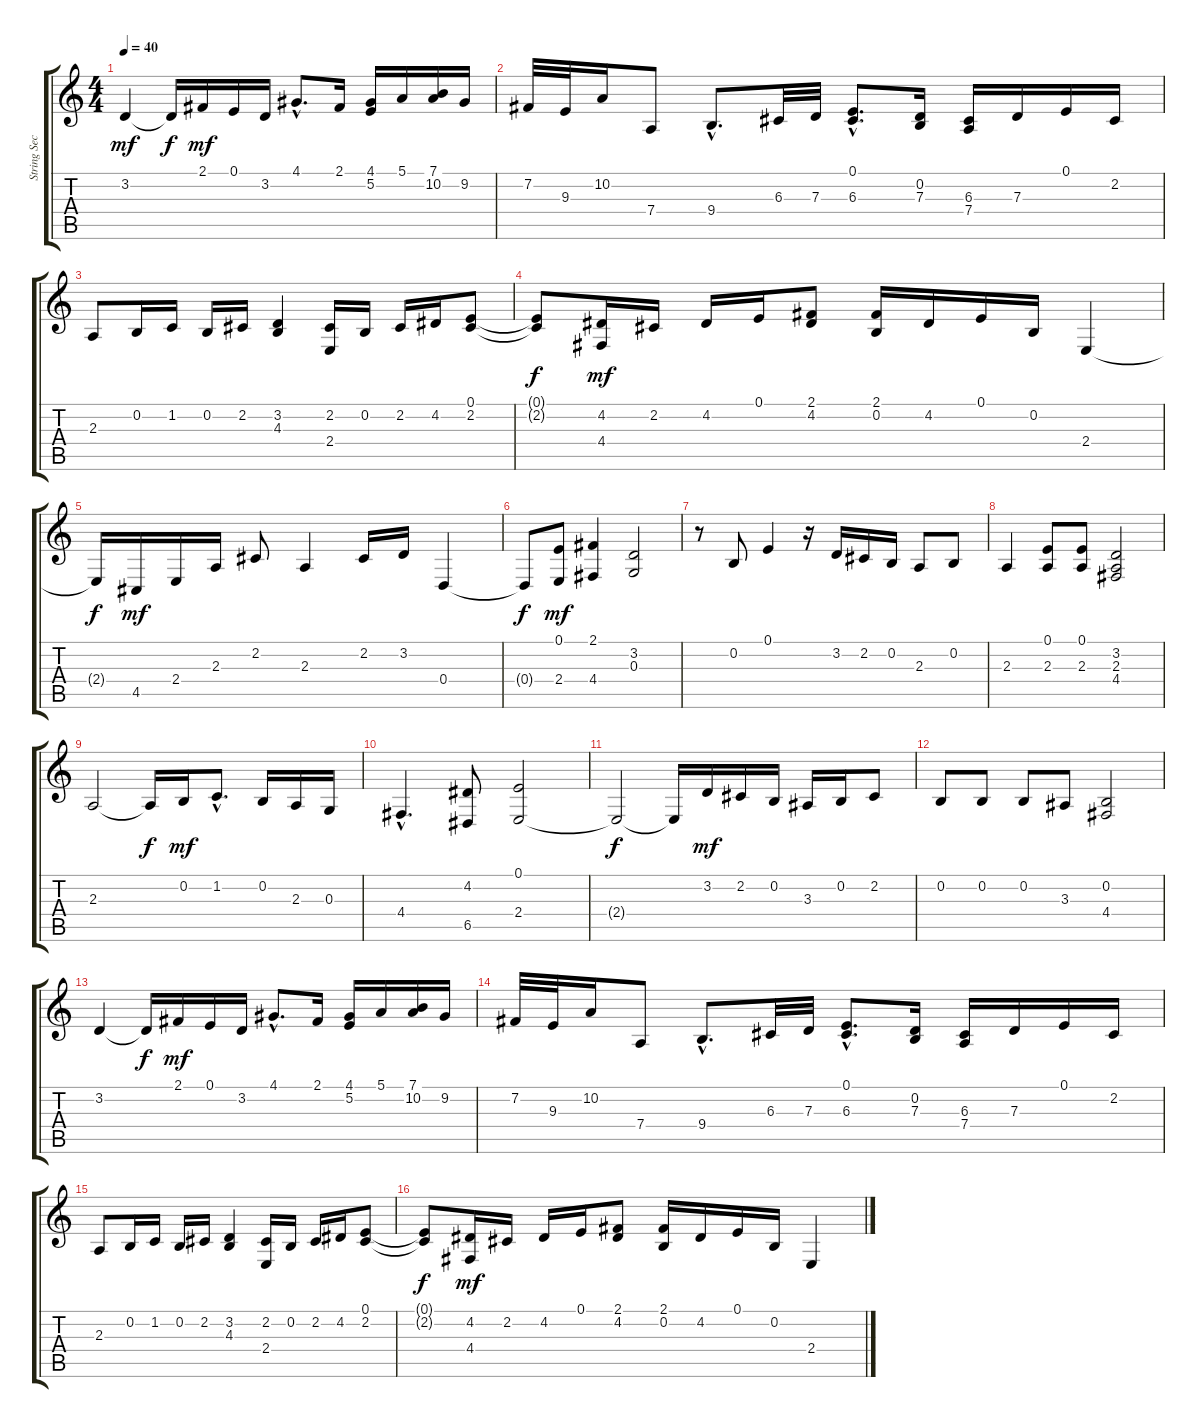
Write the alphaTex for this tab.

\track ("String Section 1" "String Sec") {instrument stringensemble1}
\staff {score tabs}
\tuning (E4 B3 G3 D3 A2 E2) {hide}
\ts (4 4)
\tempo 40
\clef g2
\ks c
3.2.4{dy mf} 3.2{t}.16{dy f} 2.1.16{dy mf} 0.1.16 3.2.16 4.1{hac}.8{d} 2.1.16 (4.1 5.2).16 5.1.16 (7.1 10.2).16 9.2.16 |
7.2.32 9.3.32 10.2.16 7.4.8 9.4{hac}.8{d} 6.3.32 7.3.32 (0.1{hac} 6.3{hac}).8{d} (0.2 7.3).16 (6.3 7.4).16 7.3.16 0.1.16 2.2.16 |
2.3.8 0.2.16 1.2.16 0.2.16 2.2.16 (3.2 4.3).4 (2.2 2.4).16 0.2.16 2.2.16 4.2.16 (0.1 2.2).8 |
(0.1{t} 2.2{t}).8{dy f} (4.2 4.4).16{dy mf} 2.2.16 4.2.16 0.1.16 (2.1 4.2).8 (2.1 0.2).16 4.2.16 0.1.16 0.2.16 2.4.4 |
2.4{t}.16{dy f} 4.5.16{dy mf} 2.4.16 2.3.16 2.2.8 2.3.4 2.2.16 3.2.16 0.4.4 |
0.4{t}.8{dy f} (0.1 2.4).8{dy mf} (2.1 4.4).4 (3.2 0.3).2 |
r.8 0.2.8 0.1.4 r.16 3.2.16 2.2.16 0.2.16 2.3.8 0.2.8 |
2.3.4 (0.1 2.3).8 (0.1 2.3).8 (3.2 2.3 4.4).2 |
2.3.2 2.3{t}.16{dy f} 0.2.16{dy mf} 1.2{hac}.8{d} 0.2.16 2.3.16 0.3.16 |
4.4{hac}.4{d} (4.2 6.5).8 (0.1 2.4).2 |
2.4{t}.2{dy f} 2.4{t}.16 3.2.16{dy mf} 2.2.16 0.2.16 3.3.16 0.2.16 2.2.8 |
0.2.8 0.2.8 0.2.8 3.3.8 (0.2 4.4).2 |
3.2.4 3.2{t}.16{dy f} 2.1.16{dy mf} 0.1.16 3.2.16 4.1{hac}.8{d} 2.1.16 (4.1 5.2).16 5.1.16 (7.1 10.2).16 9.2.16 |
7.2.32 9.3.32 10.2.16 7.4.8 9.4{hac}.8{d} 6.3.32 7.3.32 (0.1{hac} 6.3{hac}).8{d} (0.2 7.3).16 (6.3 7.4).16 7.3.16 0.1.16 2.2.16 |
2.3.8 0.2.16 1.2.16 0.2.16 2.2.16 (3.2 4.3).4 (2.2 2.4).16 0.2.16 2.2.16 4.2.16 (0.1 2.2).8 |
(0.1{t} 2.2{t}).8{dy f} (4.2 4.4).16{dy mf} 2.2.16 4.2.16 0.1.16 (2.1 4.2).8 (2.1 0.2).16 4.2.16 0.1.16 0.2.16 2.4.4
